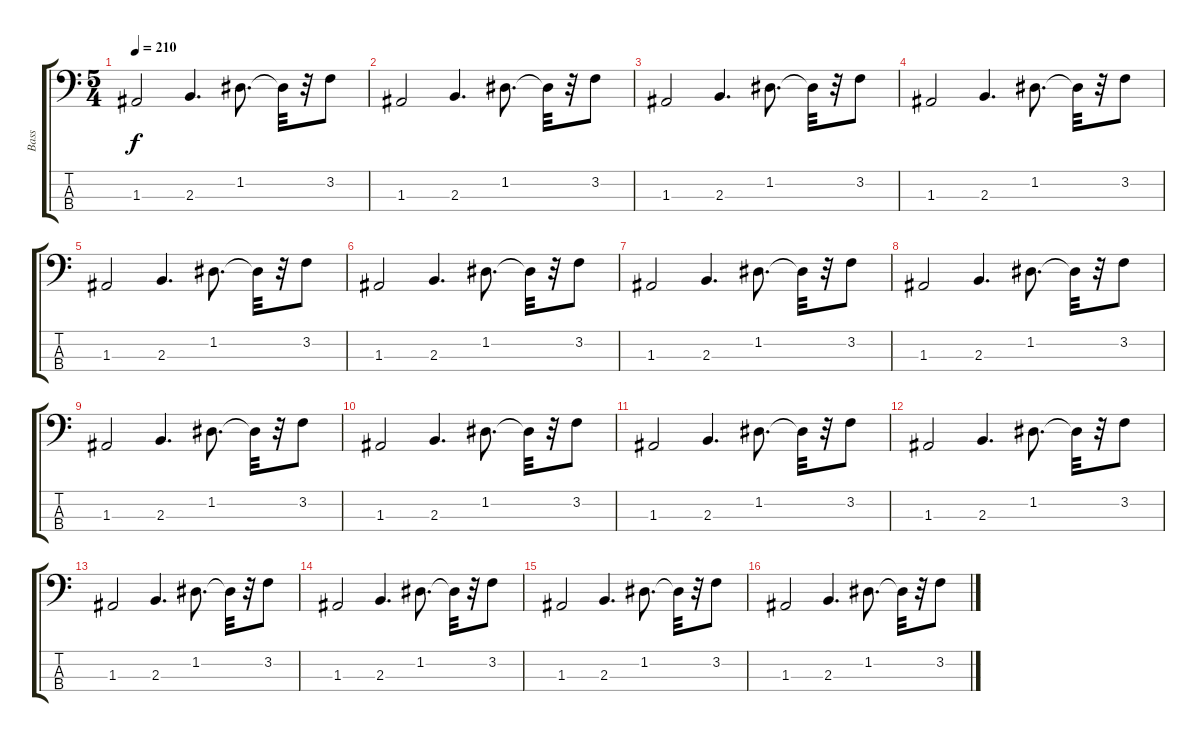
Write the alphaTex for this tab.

\track ("Bass" "Bass") {instrument slapbass2}
\staff {score tabs}
\tuning (G2 D2 A1 E1) {hide}
\ts (5 4)
\tempo 210
\clef f4
\ks c
1.3.2{dy f} 2.3.4{d} 1.2.8{d} 1.2{t}.32 r.32 3.2.8 |
1.3.2 2.3.4{d} 1.2.8{d} 1.2{t}.32 r.32 3.2.8 |
1.3.2 2.3.4{d} 1.2.8{d} 1.2{t}.32 r.32 3.2.8 |
1.3.2 2.3.4{d} 1.2.8{d} 1.2{t}.32 r.32 3.2.8 |
1.3.2 2.3.4{d} 1.2.8{d} 1.2{t}.32 r.32 3.2.8 |
1.3.2 2.3.4{d} 1.2.8{d} 1.2{t}.32 r.32 3.2.8 |
1.3.2 2.3.4{d} 1.2.8{d} 1.2{t}.32 r.32 3.2.8 |
1.3.2 2.3.4{d} 1.2.8{d} 1.2{t}.32 r.32 3.2.8 |
1.3.2 2.3.4{d} 1.2.8{d} 1.2{t}.32 r.32 3.2.8 |
1.3.2 2.3.4{d} 1.2.8{d} 1.2{t}.32 r.32 3.2.8 |
1.3.2 2.3.4{d} 1.2.8{d} 1.2{t}.32 r.32 3.2.8 |
1.3.2 2.3.4{d} 1.2.8{d} 1.2{t}.32 r.32 3.2.8 |
1.3.2 2.3.4{d} 1.2.8{d} 1.2{t}.32 r.32 3.2.8 |
1.3.2 2.3.4{d} 1.2.8{d} 1.2{t}.32 r.32 3.2.8 |
1.3.2 2.3.4{d} 1.2.8{d} 1.2{t}.32 r.32 3.2.8 |
1.3.2 2.3.4{d} 1.2.8{d} 1.2{t}.32 r.32 3.2.8
